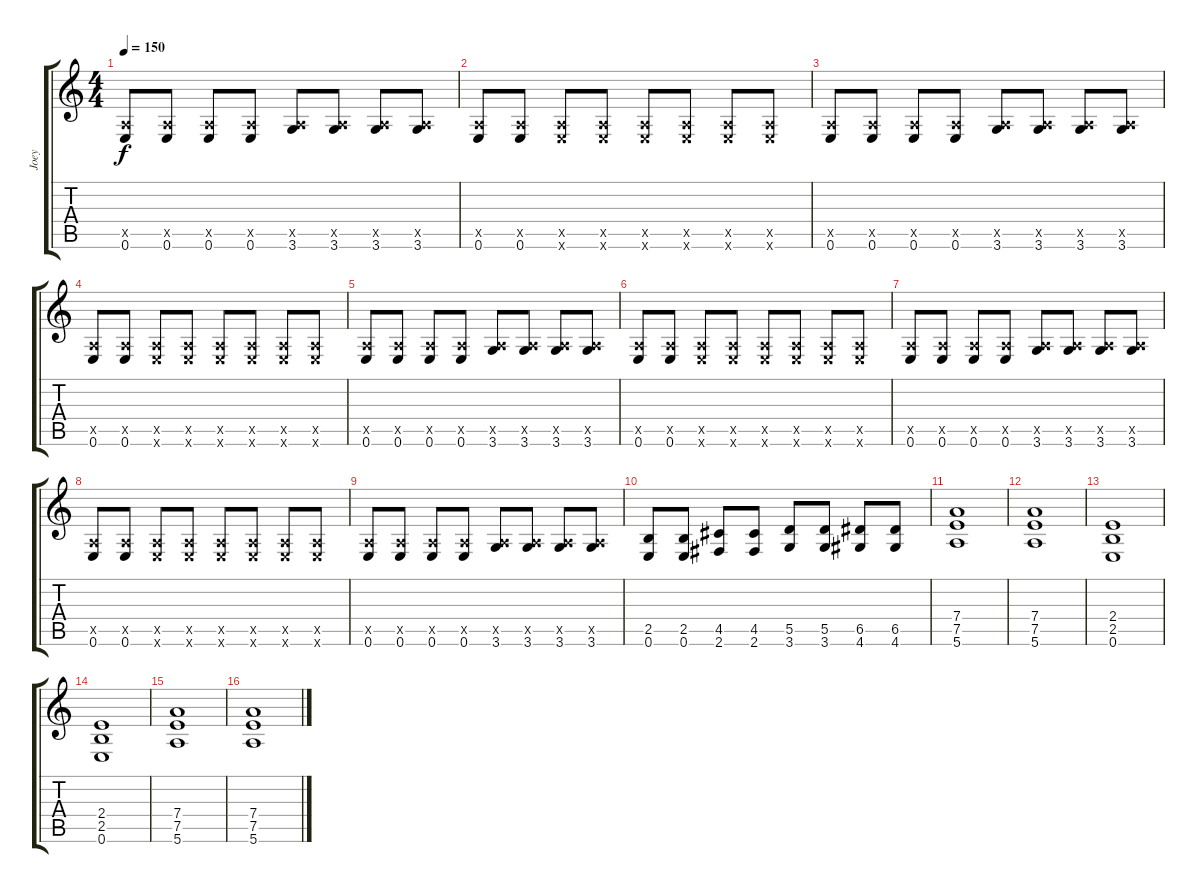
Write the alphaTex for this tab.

\track ("Joey" "Joey") {instrument distortionguitar}
\staff {score tabs}
\tuning (E4 B3 G3 D3 A2 E2) {hide}
\ts (4 4)
\tempo 150
\clef g2
\ks c
(0.5{x} 0.6).8{dy f} (0.5{x} 0.6).8 (0.5{x} 0.6).8 (0.5{x} 0.6).8 (0.5{x} 3.6).8 (0.5{x} 3.6).8 (0.5{x} 3.6).8 (0.5{x} 3.6).8 |
(0.5{x} 0.6).8 (0.5{x} 0.6).8 (0.5{x} 0.6{x}).8 (0.5{x} 0.6{x}).8 (0.5{x} 0.6{x}).8 (0.5{x} 0.6{x}).8 (0.5{x} 0.6{x}).8 (0.5{x} 0.6{x}).8 |
(0.5{x} 0.6).8 (0.5{x} 0.6).8 (0.5{x} 0.6).8 (0.5{x} 0.6).8 (0.5{x} 3.6).8 (0.5{x} 3.6).8 (0.5{x} 3.6).8 (0.5{x} 3.6).8 |
(0.5{x} 0.6).8 (0.5{x} 0.6).8 (0.5{x} 0.6{x}).8 (0.5{x} 0.6{x}).8 (0.5{x} 0.6{x}).8 (0.5{x} 0.6{x}).8 (0.5{x} 0.6{x}).8 (0.5{x} 0.6{x}).8 |
(0.5{x} 0.6).8 (0.5{x} 0.6).8 (0.5{x} 0.6).8 (0.5{x} 0.6).8 (0.5{x} 3.6).8 (0.5{x} 3.6).8 (0.5{x} 3.6).8 (0.5{x} 3.6).8 |
(0.5{x} 0.6).8 (0.5{x} 0.6).8 (0.5{x} 0.6{x}).8 (0.5{x} 0.6{x}).8 (0.5{x} 0.6{x}).8 (0.5{x} 0.6{x}).8 (0.5{x} 0.6{x}).8 (0.5{x} 0.6{x}).8 |
(0.5{x} 0.6).8 (0.5{x} 0.6).8 (0.5{x} 0.6).8 (0.5{x} 0.6).8 (0.5{x} 3.6).8 (0.5{x} 3.6).8 (0.5{x} 3.6).8 (0.5{x} 3.6).8 |
(0.5{x} 0.6).8 (0.5{x} 0.6).8 (0.5{x} 0.6{x}).8 (0.5{x} 0.6{x}).8 (0.5{x} 0.6{x}).8 (0.5{x} 0.6{x}).8 (0.5{x} 0.6{x}).8 (0.5{x} 0.6{x}).8 |
(0.5{x} 0.6).8 (0.5{x} 0.6).8 (0.5{x} 0.6).8 (0.5{x} 0.6).8 (0.5{x} 3.6).8 (0.5{x} 3.6).8 (0.5{x} 3.6).8 (0.5{x} 3.6).8 |
(2.5 0.6).8 (2.5 0.6).8 (4.5 2.6).8 (4.5 2.6).8 (5.5 3.6).8 (5.5 3.6).8 (6.5 4.6).8 (6.5 4.6).8 |
(7.4 7.5 5.6).1 |
(7.4 7.5 5.6).1 |
(2.4 2.5 0.6).1 |
(2.4 2.5 0.6).1 |
(7.4 7.5 5.6).1 |
(7.4 7.5 5.6).1
